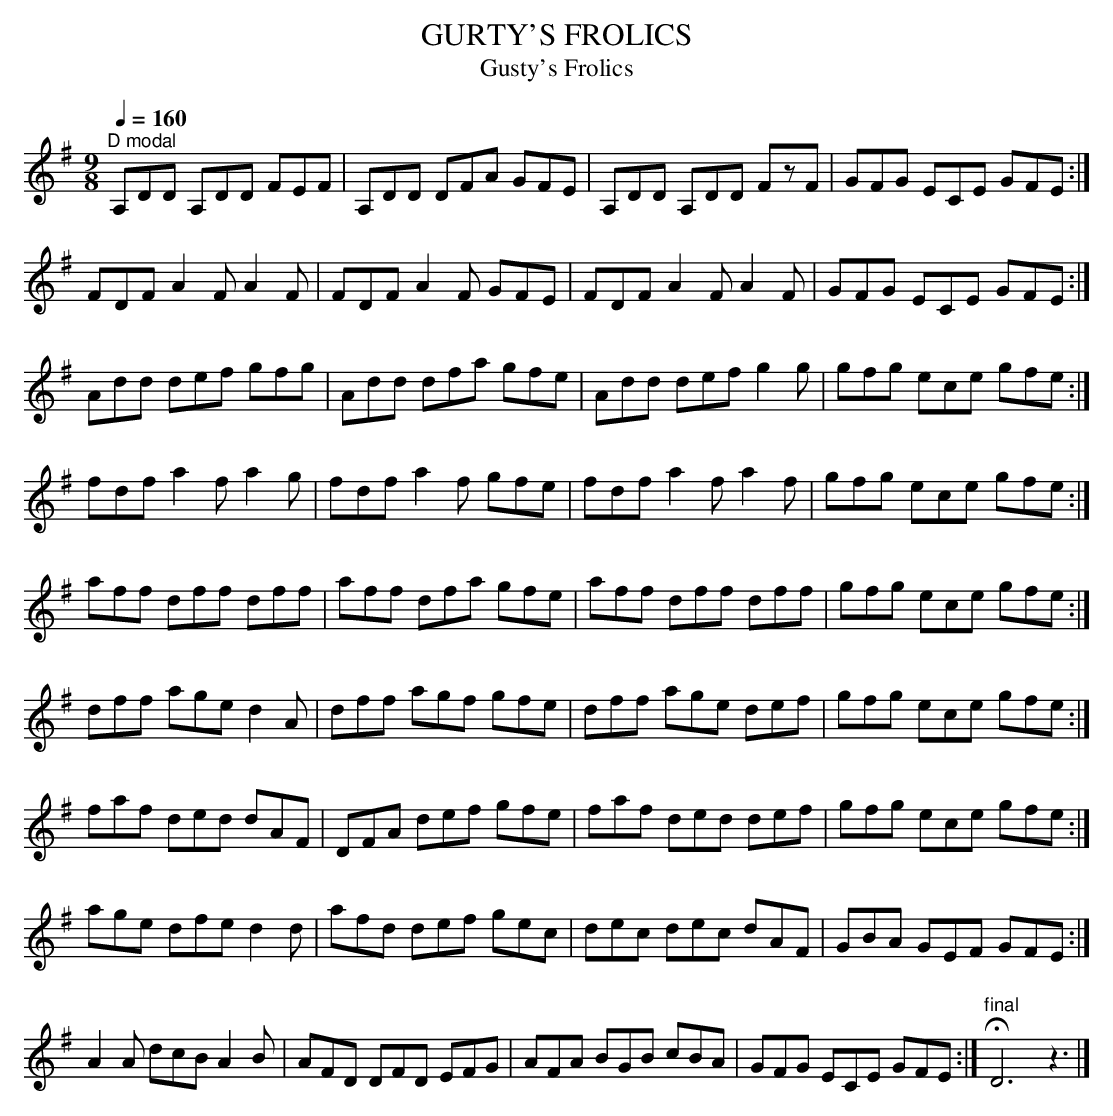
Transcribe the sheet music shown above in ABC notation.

X:1
T:GURTY'S FROLICS
T:Gusty's Frolics
in source. I also doubt that anyone would venture to play all 9 parts
but they're here anyway!
Q:1/4=160
M:9/8
L:1/8
K:G
"^D modal"
A,DD A,DD FEF|A,DD DFA GFE|A,DD A,DD FzF|GFG ECE GFE:|
FDF A2F A2F|FDF A2F GFE|FDF A2F A2F|GFG ECE GFE:|
Add def gfg|Add dfa gfe|Add def g2g|gfg ece gfe:|
fdf a2f a2g|fdf a2f gfe|fdf a2f a2f|gfg ece gfe:|
aff dff dff|aff dfa gfe|aff dff dff|gfg ece gfe:|
dff age d2A|dff agf gfe|dff age def|gfg ece gfe:|
faf ded dAF|DFA def gfe|faf ded def|gfg ece gfe:|
age dfe d2d|afd def gec|dec dec dAF|GBA GEF GFE:|
A2A dcB A2B|AFD DFD EFG|AFA BGB cBA|GFG ECE GFE:|"final"HD6z3|]
